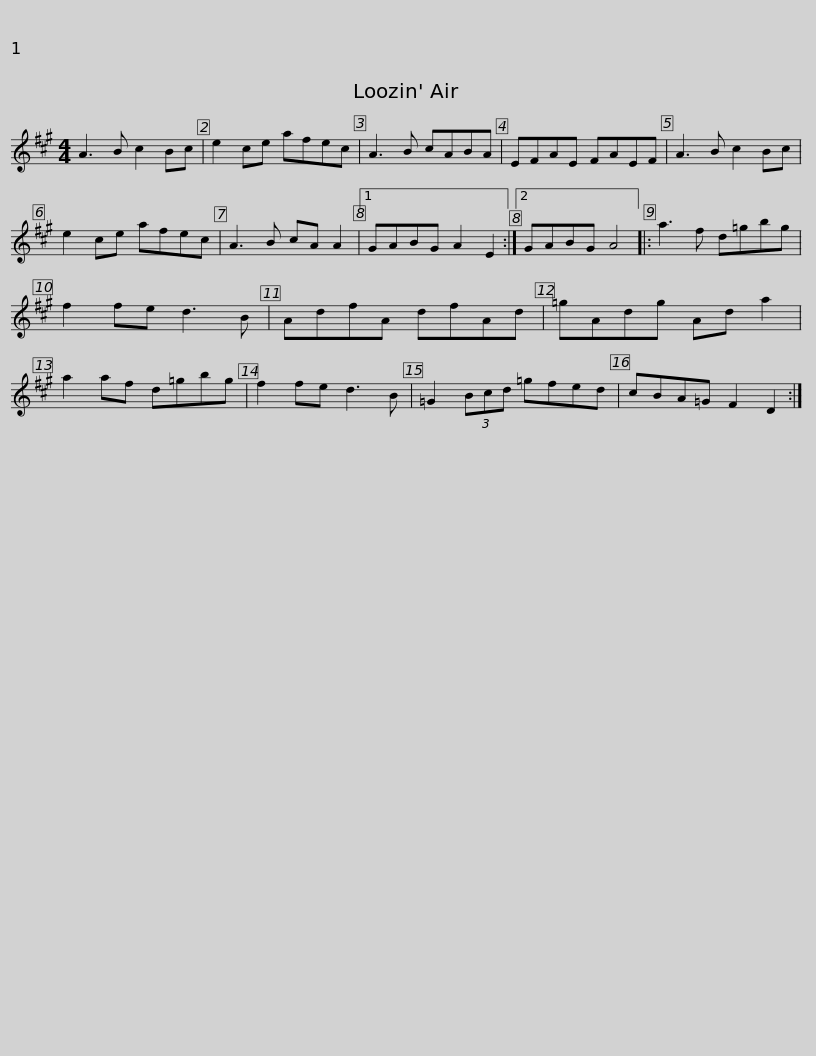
X:1
L:1/8
M:4/4
I:linebreak $
K:A
V:1 treble
V:1
 A3 B c2 Bc | e2 ce afec | A3 B cABA | EFAE FAEF | A3 B c2 Bc | %5
 e2 ce afec |$ A3 B cA A2 |1 GABG A2 E2 :|2 GABG A4 |: a3 f d=gbg | %10
 f2 fe d3 B | AdfA dfAd |$ =gAdg Ad a2 | a2 af d=gbg | f2 fe d3 B | %15
 =G2 (3Bcd =gfed | cBA=G F2 D2 :| %17
